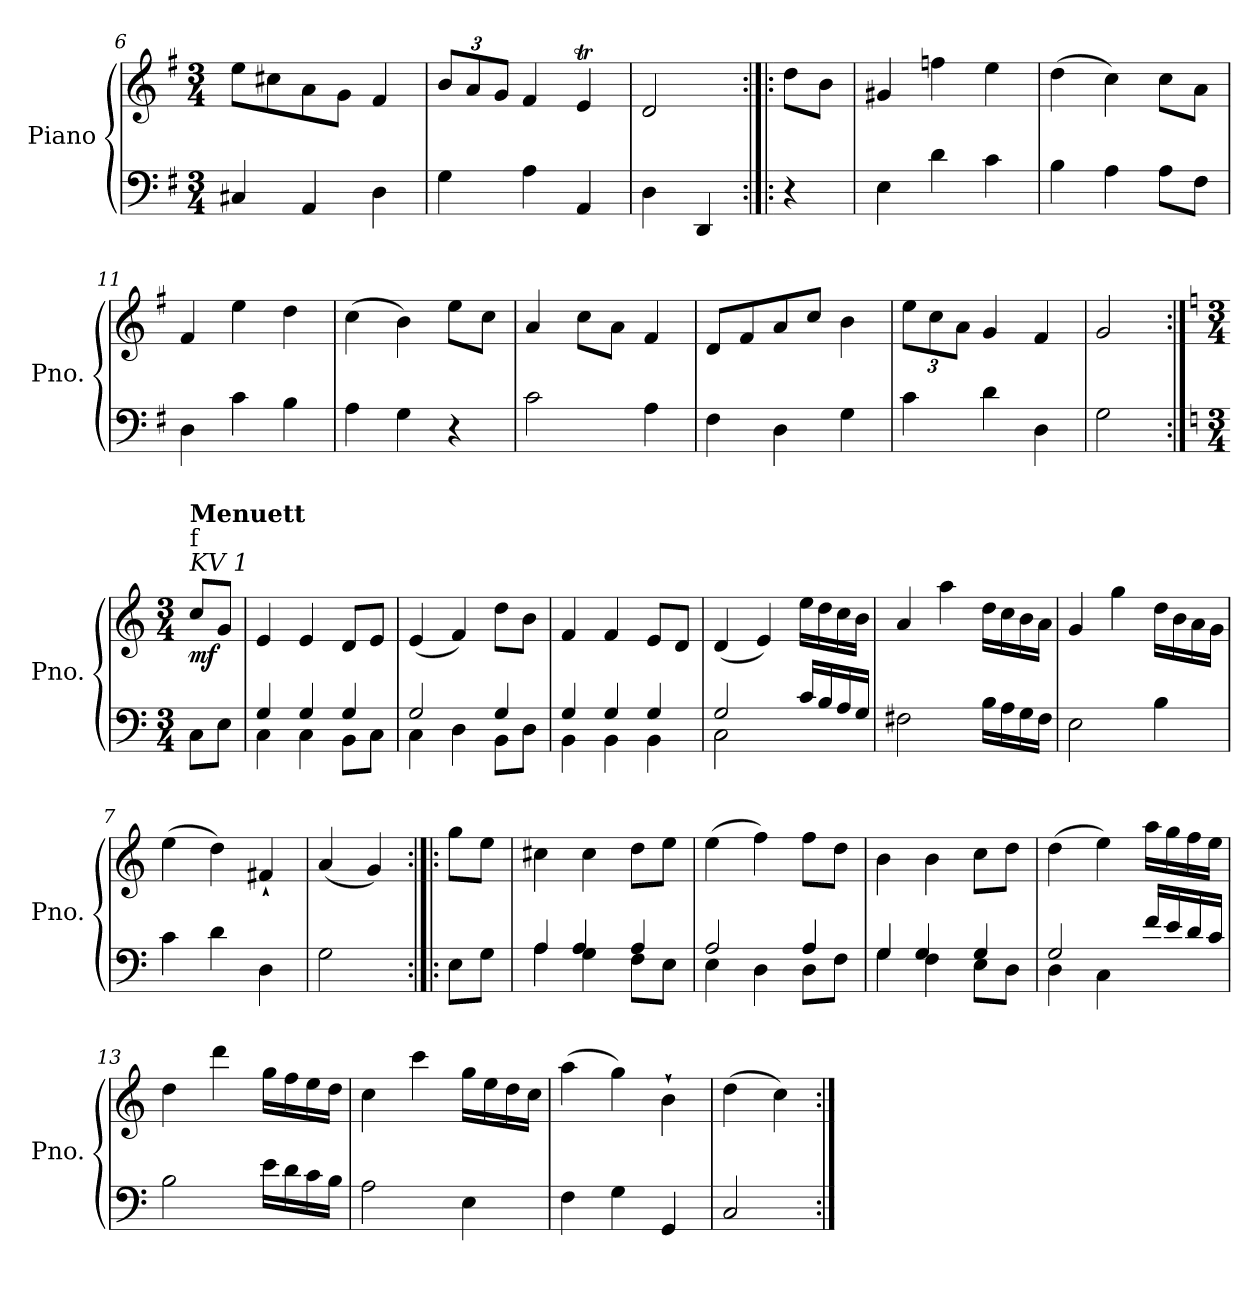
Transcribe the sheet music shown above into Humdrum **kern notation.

**kern	**kern	**dynam
*part1	*part1	*part1
*staff2	*staff1	*staff1/2
*I"Piano	*	*
*I'Pno.	*	*
!!LO:LB:g=z
*clefF4	*clefG2	*
*k[f#]	*k[f#]	*
*M3/4	*M3/4	*
=6	=6	=6
4C#X/	8ee\L	.
.	8cc#X\	.
4AA/	8a\	.
.	8g\J	.
4D\	4f#/	.
=7	=7	=7
*	*Xbrackettup	*
4G\	12b/L	.
.	12a/	.
.	12g/J	.
4A\	4f#/	.
4AA/	4eT/	.
=7X1	=7X1	=7X1
4D\	2d/	.
4DD/	.	.
=8:|!|:	=8:|!|:	=8:|!|:
4r	8dd\L	.
.	8b\J	.
=9	=9	=9
4E\	4g#X/	.
4d\	4ffn\	.
4c\	4ee\	.
=10	=10	=10
4B\	(>4dd\	.
4A\	4cc\)	.
8A\L	8cc\L	.
8F#\J	8a\J	.
!!LO:LB:g=z
=11	=11	=11
4D\	4f#/	.
4c\	4ee\	.
4B\	4dd\	.
=12	=12	=12
4A\	(>4cc\	.
4G\	4b\)	.
4r	8ee\L	.
.	8cc\J	.
=13	=13	=13
2c\	4a/	.
.	8cc\L	.
.	8a\J	.
4A\	4f#/	.
=14	=14	=14
4F#\	8d/L	.
.	8f#/	.
4D\	8a/	.
.	8cc/J	.
4G\	4b\	.
=15	=15	=15
4c\	12ee\L	.
.	12cc\	.
.	12a\J	.
4d\	4g/	.
4D\	4f#/	.
=16	=16	=16
2G\	2g/	.
!!LO:LB:g=z
=:|!	=:|!	=:|!
*k[]	*k[]	*
*M3/4	*M3/4	*
!	!LO:TX:i:t=KV 1	!
!	!LO:TX:t=f	!
!	!LO:TX:a:B:t=Menuett	!
!	!	!LO:DY:b
8C\L	8cc/L	mf
8E\J	8g/J	.
=1	=1	=1
*^	*	*
4C\	4G/	4e/	.
4C\	4G/	4e/	.
8BB\L	4G/	8d/L	.
8C\J	.	8e/J	.
=2	=2	=2	=2
4C\	2G/	(<4e/	.
4D\	.	4f/)	.
8BB\L	4G/	8dd\L	.
8D\J	.	8b\J	.
=3	=3	=3	=3
4BB\	4G/	4f/	.
4BB\	4G/	4f/	.
4BB\	4G/	8e/L	.
.	.	8d/J	.
=4	=4	=4	=4
2C\	2G/	(<4d/	.
.	.	4e/)	.
16c/LL	4ryy	16ee\LL	.
16B/	.	16dd\	.
16A/	.	16cc\	.
16G/JJ	.	16b\JJ	.
*v	*v	*	*
!!LO:LB:g=z
=5	=5	=5
2F#X\	4a/	.
.	4aa\	.
16B\LL	16dd\LL	.
16A\	16cc\	.
16G\	16b\	.
16F#\JJ	16a\JJ	.
=6	=6	=6
2E\	4g/	.
.	4gg\	.
4B\	16dd\LL	.
.	16b\	.
.	16a\	.
.	16g\JJ	.
=7	=7	=7
4c\	(>4ee\	.
4d\	4dd\)	.
4D\	4f#X`/	.
=8	=8	=8
2G\	(<4a/	.
.	4g/)	.
=8X1:|!|:	=8X1:|!|:	=8X1:|!|:
8E\L	8gg\L	.
8G\J	8ee\J	.
=9	=9	=9
*^	*	*
4A\	4A/	4cc#X\	.
4G\	4A/	4cc#\	.
8F\L	4A/	8dd\L	.
8E\J	.	8ee\J	.
=10	=10	=10	=10
4E\	2A/	(>4ee\	.
4D\	.	4ff\)	.
8D\L	4A/	8ff\L	.
8F\J	.	8dd\J	.
!!LO:LB:g=z
=11	=11	=11	=11
4G\	4G/	4b\	.
4F\	4G/	4b\	.
8E\L	4G/	8cc\L	.
8D\J	.	8dd\J	.
=12	=12	=12	=12
4D\	2G/	(>4dd\	.
4C\	.	4ee\)	.
16f/LL	4ryy	16aa\LL	.
16e/	.	16gg\	.
16d/	.	16ff\	.
16c/JJ	.	16ee\JJ	.
*v	*v	*	*
=13	=13	=13
2B\	4dd\	.
.	4ddd\	.
16e\LL	16gg\LL	.
16d\	16ff\	.
16c\	16ee\	.
16B\JJ	16dd\JJ	.
=14	=14	=14
2A\	4cc\	.
.	4ccc\	.
4E\	16gg\LL	.
.	16ee\	.
.	16dd\	.
.	16cc\JJ	.
=15	=15	=15
4F\	(>4aa\	.
4G\	4gg\)	.
4GG/	4b`\	.
=16	=16	=16
2C/	(>4dd\	.
.	4cc\)	.
=:|!	=:|!	=:|!
*-	*-	*-
